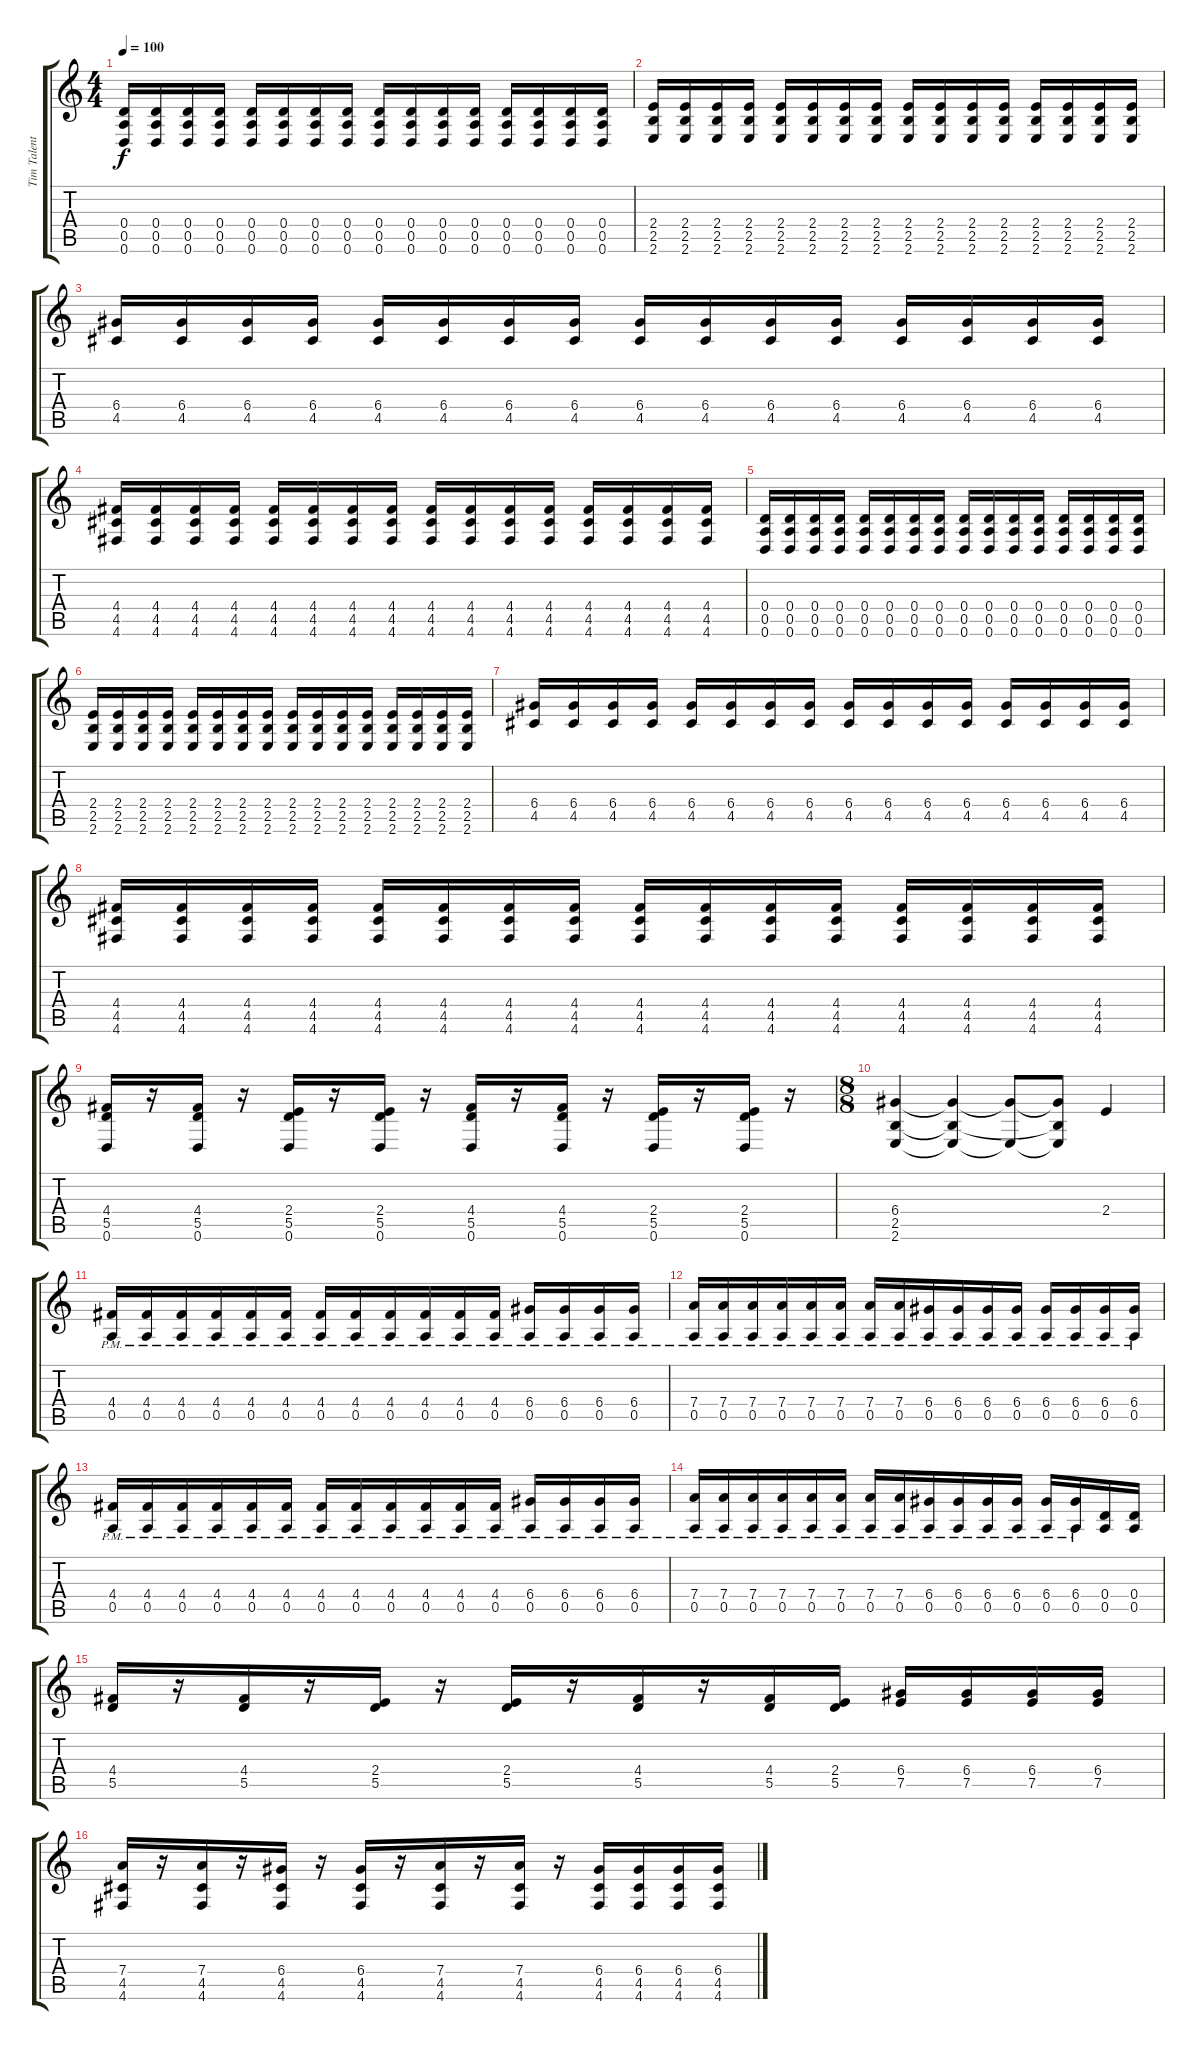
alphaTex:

\track ("Tim Talent" "Tim Talent") {instrument distortionguitar}
\staff {score tabs}
\tuning (E4 B3 G3 D3 A2 D2) {hide}
\ts (4 4)
\tempo 100
\clef g2
\ks c
(0.4 0.5 0.6).16{dy f volume 14 instrument distortionguitar} (0.4 0.5 0.6).16 (0.4 0.5 0.6).16 (0.4 0.5 0.6).16 (0.4 0.5 0.6).16 (0.4 0.5 0.6).16 (0.4 0.5 0.6).16 (0.4 0.5 0.6).16 (0.4 0.5 0.6).16 (0.4 0.5 0.6).16 (0.4 0.5 0.6).16 (0.4 0.5 0.6).16 (0.4 0.5 0.6).16 (0.4 0.5 0.6).16 (0.4 0.5 0.6).16 (0.4 0.5 0.6).16 |
(2.4 2.5 2.6).16 (2.4 2.5 2.6).16 (2.4 2.5 2.6).16 (2.4 2.5 2.6).16 (2.4 2.5 2.6).16 (2.4 2.5 2.6).16 (2.4 2.5 2.6).16 (2.4 2.5 2.6).16 (2.4 2.5 2.6).16 (2.4 2.5 2.6).16 (2.4 2.5 2.6).16 (2.4 2.5 2.6).16 (2.4 2.5 2.6).16 (2.4 2.5 2.6).16 (2.4 2.5 2.6).16 (2.4 2.5 2.6).16 |
(6.4 4.5).16 (6.4 4.5).16 (6.4 4.5).16 (6.4 4.5).16 (6.4 4.5).16 (6.4 4.5).16 (6.4 4.5).16 (6.4 4.5).16 (6.4 4.5).16 (6.4 4.5).16 (6.4 4.5).16 (6.4 4.5).16 (6.4 4.5).16 (6.4 4.5).16 (6.4 4.5).16 (6.4 4.5).16 |
(4.4 4.5 4.6).16 (4.4 4.5 4.6).16 (4.4 4.5 4.6).16 (4.4 4.5 4.6).16 (4.4 4.5 4.6).16 (4.4 4.5 4.6).16 (4.4 4.5 4.6).16 (4.4 4.5 4.6).16 (4.4 4.5 4.6).16 (4.4 4.5 4.6).16 (4.4 4.5 4.6).16 (4.4 4.5 4.6).16 (4.4 4.5 4.6).16 (4.4 4.5 4.6).16 (4.4 4.5 4.6).16 (4.4 4.5 4.6).16 |
(0.4 0.5 0.6).16 (0.4 0.5 0.6).16 (0.4 0.5 0.6).16 (0.4 0.5 0.6).16 (0.4 0.5 0.6).16 (0.4 0.5 0.6).16 (0.4 0.5 0.6).16 (0.4 0.5 0.6).16 (0.4 0.5 0.6).16 (0.4 0.5 0.6).16 (0.4 0.5 0.6).16 (0.4 0.5 0.6).16 (0.4 0.5 0.6).16 (0.4 0.5 0.6).16 (0.4 0.5 0.6).16 (0.4 0.5 0.6).16 |
(2.4 2.5 2.6).16 (2.4 2.5 2.6).16 (2.4 2.5 2.6).16 (2.4 2.5 2.6).16 (2.4 2.5 2.6).16 (2.4 2.5 2.6).16 (2.4 2.5 2.6).16 (2.4 2.5 2.6).16 (2.4 2.5 2.6).16 (2.4 2.5 2.6).16 (2.4 2.5 2.6).16 (2.4 2.5 2.6).16 (2.4 2.5 2.6).16 (2.4 2.5 2.6).16 (2.4 2.5 2.6).16 (2.4 2.5 2.6).16 |
(6.4 4.5).16 (6.4 4.5).16 (6.4 4.5).16 (6.4 4.5).16 (6.4 4.5).16 (6.4 4.5).16 (6.4 4.5).16 (6.4 4.5).16 (6.4 4.5).16 (6.4 4.5).16 (6.4 4.5).16 (6.4 4.5).16 (6.4 4.5).16 (6.4 4.5).16 (6.4 4.5).16 (6.4 4.5).16 |
(4.4 4.5 4.6).16 (4.4 4.5 4.6).16 (4.4 4.5 4.6).16 (4.4 4.5 4.6).16 (4.4 4.5 4.6).16 (4.4 4.5 4.6).16 (4.4 4.5 4.6).16 (4.4 4.5 4.6).16 (4.4 4.5 4.6).16 (4.4 4.5 4.6).16 (4.4 4.5 4.6).16 (4.4 4.5 4.6).16 (4.4 4.5 4.6).16 (4.4 4.5 4.6).16 (4.4 4.5 4.6).16 (4.4 4.5 4.6).16 |
(4.4 5.5 0.6).16 r.16 (4.4 5.5 0.6).16 r.16 (2.4 5.5 0.6).16 r.16 (2.4 5.5 0.6).16 r.16 (4.4 5.5 0.6).16 r.16 (4.4 5.5 0.6).16 r.16 (2.4 5.5 0.6).16 r.16 (2.4 5.5 0.6).16 r.16 |
\ts (8 8)
(6.4 2.5 2.6).4 (6.4{t} 2.5{t} 2.6{t}).4 (6.4{t} 2.6{t}).8 (6.4{t} 2.5{t} 2.6{t}).8 2.4.4 |
(4.4{pm} 0.5{pm}).16 (4.4{pm} 0.5{pm}).16 (4.4{pm} 0.5{pm}).16 (4.4{pm} 0.5{pm}).16 (4.4{pm} 0.5{pm}).16 (4.4{pm} 0.5{pm}).16 (4.4{pm} 0.5{pm}).16 (4.4{pm} 0.5{pm}).16 (4.4{pm} 0.5{pm}).16 (4.4{pm} 0.5{pm}).16 (4.4{pm} 0.5{pm}).16 (4.4{pm} 0.5{pm}).16 (6.4{pm} 0.5{pm}).16 (6.4{pm} 0.5{pm}).16 (6.4{pm} 0.5{pm}).16 (6.4{pm} 0.5{pm}).16 |
(7.4{pm} 0.5{pm}).16 (7.4{pm} 0.5{pm}).16 (7.4{pm} 0.5{pm}).16 (7.4{pm} 0.5{pm}).16 (7.4{pm} 0.5{pm}).16 (7.4{pm} 0.5{pm}).16 (7.4{pm} 0.5{pm}).16 (7.4{pm} 0.5{pm}).16 (6.4{pm} 0.5{pm}).16 (6.4{pm} 0.5{pm}).16 (6.4{pm} 0.5{pm}).16 (6.4{pm} 0.5{pm}).16 (6.4{pm} 0.5{pm}).16 (6.4{pm} 0.5{pm}).16 (6.4{pm} 0.5{pm}).16 (6.4{pm} 0.5{pm}).16 |
(4.4{pm} 0.5{pm}).16 (4.4{pm} 0.5{pm}).16 (4.4{pm} 0.5{pm}).16 (4.4{pm} 0.5{pm}).16 (4.4{pm} 0.5{pm}).16 (4.4{pm} 0.5{pm}).16 (4.4{pm} 0.5{pm}).16 (4.4{pm} 0.5{pm}).16 (4.4{pm} 0.5{pm}).16 (4.4{pm} 0.5{pm}).16 (4.4{pm} 0.5{pm}).16 (4.4{pm} 0.5{pm}).16 (6.4{pm} 0.5{pm}).16 (6.4{pm} 0.5{pm}).16 (6.4{pm} 0.5{pm}).16 (6.4{pm} 0.5{pm}).16 |
(7.4{pm} 0.5{pm}).16 (7.4{pm} 0.5{pm}).16 (7.4{pm} 0.5{pm}).16 (7.4{pm} 0.5{pm}).16 (7.4{pm} 0.5{pm}).16 (7.4{pm} 0.5{pm}).16 (7.4{pm} 0.5{pm}).16 (7.4{pm} 0.5{pm}).16 (6.4{pm} 0.5{pm}).16 (6.4{pm} 0.5{pm}).16 (6.4{pm} 0.5{pm}).16 (6.4{pm} 0.5{pm}).16 (6.4{pm} 0.5{pm}).16 (6.4{pm} 0.5{pm}).16 (0.4 0.5).16 (0.4 0.5).16 |
(4.4 5.5).16 r.16 (4.4 5.5).16 r.16 (2.4 5.5).16 r.16 (2.4 5.5).16 r.16 (4.4 5.5).16 r.16 (4.4 5.5).16 (2.4 5.5).16 (6.4 7.5).16 (6.4 7.5).16 (6.4 7.5).16 (6.4 7.5).16 |
(7.4 4.5 4.6).16 r.16 (7.4 4.5 4.6).16 r.16 (6.4 4.5 4.6).16 r.16 (6.4 4.5 4.6).16 r.16 (7.4 4.5 4.6).16 r.16 (7.4 4.5 4.6).16 r.16 (6.4 4.5 4.6).16 (6.4 4.5 4.6).16 (6.4 4.5 4.6).16 (6.4 4.5 4.6).16
